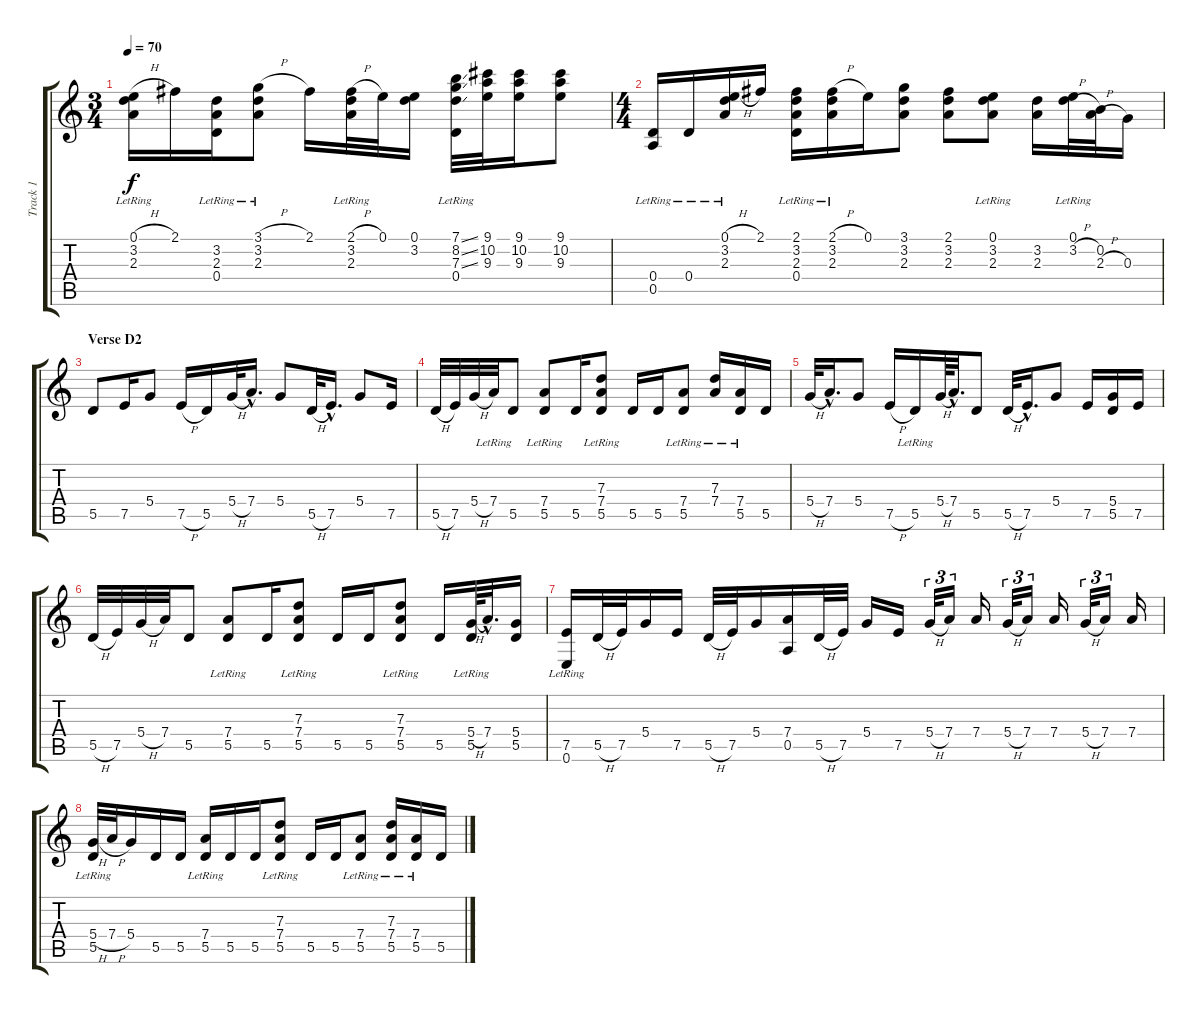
\track ("Track 1" "Track 1") {instrument electricguitarclean}
\staff {score tabs}
\tuning (E4 B3 G3 D3 A2 E2) {hide}
\ts (3 4)
\tempo 70
\clef g2
\ks c
(0.1{h} 3.2{lr} 2.3{lr}).16{dy f} 2.1.16 (3.2 2.3 0.4{lr}).16 (3.1{h} 3.2{lr} 2.3{lr}).8 2.1.16 (2.1{h} 3.2{lr} 2.3{lr}).32 0.1.32 (0.1 3.2).16 (7.1{ss} 8.2{ss} 7.3{ss} 0.4{lr}).32 (9.1 10.2 9.3).32 (9.1 10.2 9.3).16 (9.1 10.2 9.3).8 |
\ts (4 4)
(0.4 0.5{lr}).16 0.4{lr}.16 (0.1{h} 3.2{lr} 2.3{lr}).16 2.1.16 (2.1 3.2 2.3 0.4{lr}).16 (2.1{h} 3.2{lr} 2.3{lr}).16 0.1.16 (3.1 3.2 2.3).8 (2.1 3.2 2.3).8 (0.1{lr} 3.2 2.3).8 (3.2 2.3).16 (0.1{lr} 3.2{h}).32 (0.2 2.3{h}).32 0.3.16 |
\section ("" "Verse D2")
5.5.8 7.5.16 5.4.8 7.5{h}.16 5.5.16 5.4{h}.32 7.4{hac}.16{d} 5.4.8 5.5{h}.32 7.5{hac}.16{d} 5.4.8 7.5.16 |
5.5{h}.32 7.5.32 5.4{h}.32 7.4{lr}.32 5.5.8 (7.4{lr} 5.5).8 5.5.16 (7.3{lr} 7.4{lr} 5.5).8 5.5.16 5.5.16 (7.4 5.5{lr}).8 (7.3{lr} 7.4).16 (7.4{lr} 5.5).16 5.5.16 |
5.4{h}.32 7.4{hac}.16{d} 5.4.8 7.5{h}.16 5.5{lr}.16 5.4{h}.64 7.4{hac}.32{d} 5.5.8 5.5{h}.32 7.5{hac}.16{d} 5.4.8 7.5.16 (5.4 5.5).16 7.5.16 |
5.5{h}.32 7.5.32 5.4{h}.32 7.4.32 5.5.8 (7.4{lr} 5.5).8 5.5.16 (7.3{lr} 7.4{lr} 5.5).8 5.5.16 5.5.16 (7.3{lr} 7.4{lr} 5.5).8 5.5.16 (5.4{h} 5.5{lr}).64 7.4{hac lr}.32{d} (5.4 5.5).16 |
(7.5 0.6{lr}).16 5.5{h}.32 7.5.32 5.4.16 7.5.16 5.5{h}.32 7.5.32 5.4.16 (7.4 0.5).16 5.5{h}.32 7.5.32 5.4.16 7.5.16 5.4{h}.32{tu (3 2)} 7.4.16{tu (3 2)} 7.4.16 5.4{h}.32{tu (3 2)} 7.4.16{tu (3 2)} 7.4.16 5.4{h}.32{tu (3 2)} 7.4.16{tu (3 2)} 7.4.16 |
(5.4{h} 5.5{lr}).32 7.4{h}.32 5.4.16 5.5.16 5.5.16 (7.4{lr} 5.5).16 5.5.16 5.5.16 (7.3{lr} 7.4{lr} 5.5).8 5.5.16 5.5.16 (7.4{lr} 5.5).8 (7.3{lr} 7.4 5.5).16 (7.4{lr} 5.5).16 5.5.16
